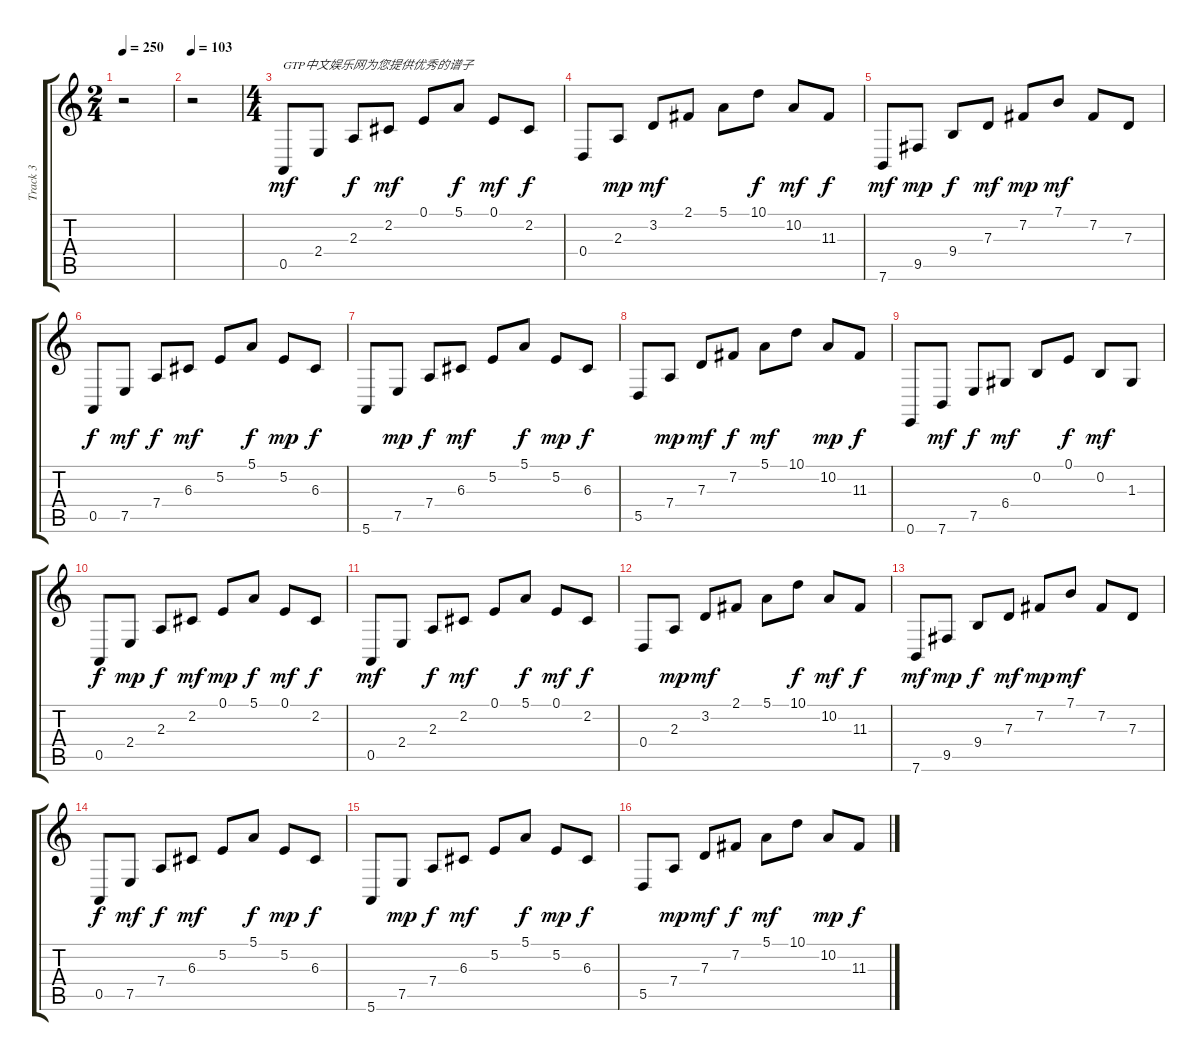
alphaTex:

\track ("Track 3" "Track 3") {instrument orchestralharp}
\staff {score tabs}
\tuning (E4 B3 G3 D3 A2 E2) {hide}
\ts (2 4)
\tempo 250
\clef g2
\ks c
r.2{dy mf instrument orchestralharp} |
\tempo 103
r.2 |
\ts (4 4)
0.5.8{txt "GTP中文娱乐网为您提供优秀的谱子"} 2.4.8 2.3.8{dy f} 2.2.8{dy mf} 0.1.8 5.1.8{dy f} 0.1.8{dy mf} 2.2.8{dy f} |
0.4.8 2.3.8{dy mp} 3.2.8{dy mf} 2.1.8 5.1.8 10.1.8{dy f} 10.2.8{dy mf} 11.3.8{dy f} |
7.6.8{dy mf} 9.5.8{dy mp} 9.4.8{dy f} 7.3.8{dy mf} 7.2.8{dy mp} 7.1.8{dy mf} 7.2.8 7.3.8 |
0.5.8{dy f} 7.5.8{dy mf} 7.4.8{dy f} 6.3.8{dy mf} 5.2.8 5.1.8{dy f} 5.2.8{dy mp} 6.3.8{dy f} |
5.6.8 7.5.8{dy mp} 7.4.8{dy f} 6.3.8{dy mf} 5.2.8 5.1.8{dy f} 5.2.8{dy mp} 6.3.8{dy f} |
5.5.8 7.4.8{dy mp} 7.3.8{dy mf} 7.2.8{dy f} 5.1.8{dy mf} 10.1.8 10.2.8{dy mp} 11.3.8{dy f} |
0.6.8 7.6.8{dy mf} 7.5.8{dy f} 6.4.8{dy mf} 0.2.8 0.1.8{dy f} 0.2.8{dy mf} 1.3.8 |
0.5.8{dy f} 2.4.8{dy mp} 2.3.8{dy f} 2.2.8{dy mf} 0.1.8{dy mp} 5.1.8{dy f} 0.1.8{dy mf} 2.2.8{dy f} |
0.5.8{dy mf} 2.4.8 2.3.8{dy f} 2.2.8{dy mf} 0.1.8 5.1.8{dy f} 0.1.8{dy mf} 2.2.8{dy f} |
0.4.8 2.3.8{dy mp} 3.2.8{dy mf} 2.1.8 5.1.8 10.1.8{dy f} 10.2.8{dy mf} 11.3.8{dy f} |
7.6.8{dy mf} 9.5.8{dy mp} 9.4.8{dy f} 7.3.8{dy mf} 7.2.8{dy mp} 7.1.8{dy mf} 7.2.8 7.3.8 |
0.5.8{dy f} 7.5.8{dy mf} 7.4.8{dy f} 6.3.8{dy mf} 5.2.8 5.1.8{dy f} 5.2.8{dy mp} 6.3.8{dy f} |
5.6.8 7.5.8{dy mp} 7.4.8{dy f} 6.3.8{dy mf} 5.2.8 5.1.8{dy f} 5.2.8{dy mp} 6.3.8{dy f} |
5.5.8 7.4.8{dy mp} 7.3.8{dy mf} 7.2.8{dy f} 5.1.8{dy mf} 10.1.8 10.2.8{dy mp} 11.3.8{dy f}
